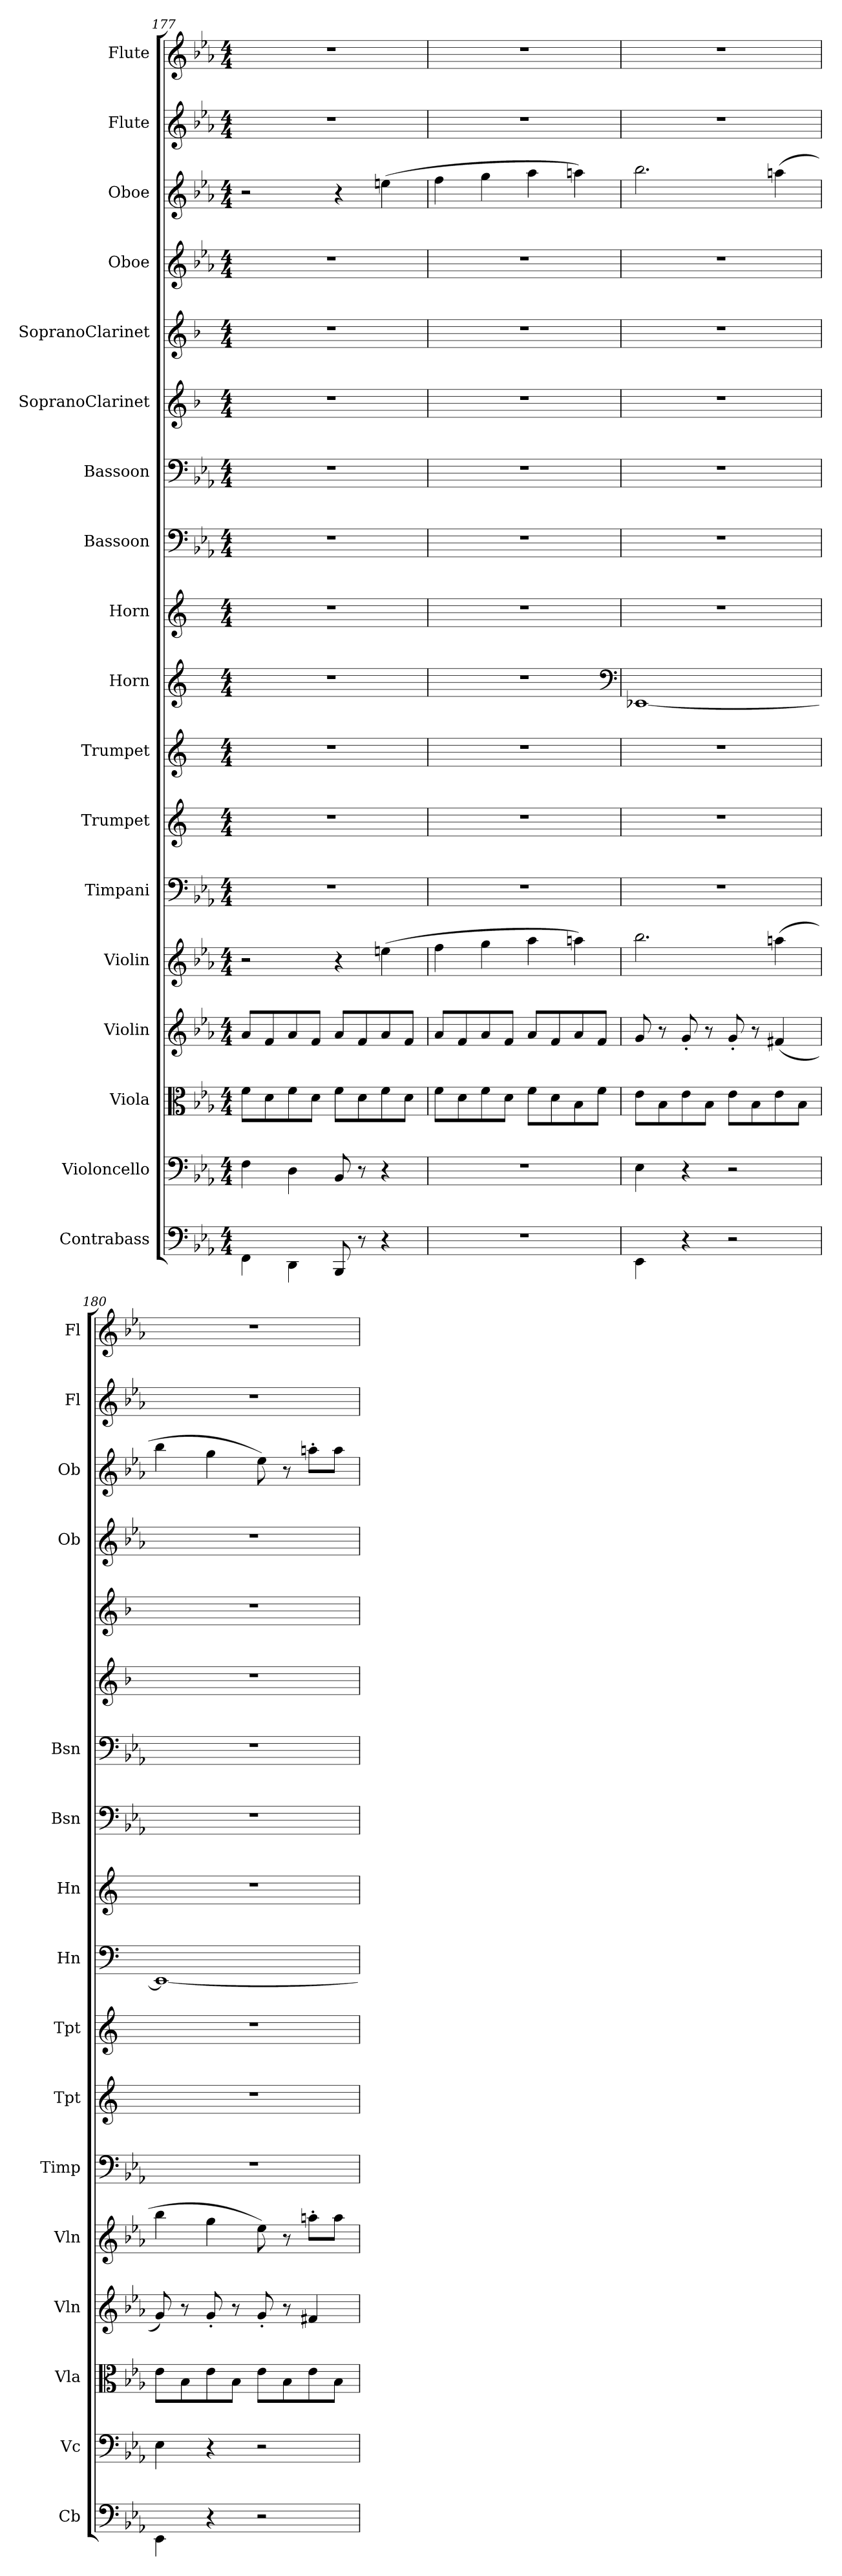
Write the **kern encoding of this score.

**kern	**kern	**kern	**kern	**kern	**kern	**kern	**kern	**kern	**kern	**kern	**kern	**kern	**kern	**kern	**kern	**kern	**kern
*part18	*part17	*part16	*part15	*part14	*part13	*part12	*part11	*part10	*part9	*part8	*part7	*part6	*part5	*part4	*part3	*part2	*part1
*staff18	*staff17	*staff16	*staff15	*staff14	*staff13	*staff12	*staff11	*staff10	*staff9	*staff8	*staff7	*staff6	*staff5	*staff4	*staff3	*staff2	*staff1
*I"Contrabass	*I"Violoncello	*I"Viola	*I"Violin	*I"Violin	*I"Timpani	*I"Trumpet	*I"Trumpet	*I"Horn	*I"Horn	*I"Bassoon	*I"Bassoon	*I"SopranoClarinet	*I"SopranoClarinet	*I"Oboe	*I"Oboe	*I"Flute	*I"Flute
*I'Cb	*I'Vc	*I'Vla	*I'Vln	*I'Vln	*I'Timp	*I'Tpt	*I'Tpt	*I'Hn	*I'Hn	*I'Bsn	*I'Bsn	*	*	*I'Ob	*I'Ob	*I'Fl	*I'Fl
*clefF4	*clefF4	*clefC3	*clefG2	*clefG2	*clefF4	*clefG2	*clefG2	*clefG2	*clefG2	*clefF4	*clefF4	*clefG2	*clefG2	*clefG2	*clefG2	*clefG2	*clefG2
*k[b-e-a-]	*k[b-e-a-]	*k[b-e-a-]	*k[b-e-a-]	*k[b-e-a-]	*k[b-e-a-]	*k[]	*k[]	*k[]	*k[]	*k[b-e-a-]	*k[b-e-a-]	*k[b-]	*k[b-]	*k[b-e-a-]	*k[b-e-a-]	*k[b-e-a-]	*k[b-e-a-]
*M4/4	*M4/4	*M4/4	*M4/4	*M4/4	*M4/4	*M4/4	*M4/4	*M4/4	*M4/4	*M4/4	*M4/4	*M4/4	*M4/4	*M4/4	*M4/4	*M4/4	*M4/4
=177	=177	=177	=177	=177	=177	=177	=177	=177	=177	=177	=177	=177	=177	=177	=177	=177	=177
4FF\	4F\	8f\L	8a-/L	2r	1r	1r	1r	1r	1r	1r	1r	1r	1r	1r	2r	1r	1r
.	.	8d\	8f/	.	.	.	.	.	.	.	.	.	.	.	.	.	.
4DD\	4D\	8f\	8a-/	.	.	.	.	.	.	.	.	.	.	.	.	.	.
.	.	8d\J	8f/J	.	.	.	.	.	.	.	.	.	.	.	.	.	.
8BBB-/	8BB-/	8f\L	8a-/L	4r	.	.	.	.	.	.	.	.	.	.	4r	.	.
8r	8r	8d\	8f/	.	.	.	.	.	.	.	.	.	.	.	.	.	.
4r	4r	8f\	8a-/	(4een\	.	.	.	.	.	.	.	.	.	.	(4een\	.	.
.	.	8d\J	8f/J	.	.	.	.	.	.	.	.	.	.	.	.	.	.
=178	=178	=178	=178	=178	=178	=178	=178	=178	=178	=178	=178	=178	=178	=178	=178	=178	=178
1r	1r	8f\L	8a-/L	4ff\	1r	1r	1r	1r	1r	1r	1r	1r	1r	1r	4ff\	1r	1r
.	.	8d\	8f/	.	.	.	.	.	.	.	.	.	.	.	.	.	.
.	.	8f\	8a-/	4gg\	.	.	.	.	.	.	.	.	.	.	4gg\	.	.
.	.	8d\J	8f/J	.	.	.	.	.	.	.	.	.	.	.	.	.	.
.	.	8f\L	8a-/L	4aa-\	.	.	.	.	.	.	.	.	.	.	4aa-\	.	.
.	.	8d\	8f/	.	.	.	.	.	.	.	.	.	.	.	.	.	.
.	.	8B-\	8a-/	4aan\)	.	.	.	.	.	.	.	.	.	.	4aan\)	.	.
.	.	8f\J	8f/J	.	.	.	.	.	.	.	.	.	.	.	.	.	.
*	*	*	*	*	*	*	*	*clefF4	*	*	*	*	*	*	*	*	*
=179	=179	=179	=179	=179	=179	=179	=179	=179	=179	=179	=179	=179	=179	=179	=179	=179	=179
4EE-"\	4E-"\	8e-\L	8g/	2.bb-\	1r	1r	1r	[1EE-X/	1r	1r	1r	1r	1r	1r	2.bb-\	1r	1r
.	.	8B-\	8r	.	.	.	.	.	.	.	.	.	.	.	.	.	.
4r	4r	8e-\	8g'/	.	.	.	.	.	.	.	.	.	.	.	.	.	.
.	.	8B-\J	8r	.	.	.	.	.	.	.	.	.	.	.	.	.	.
2r	2r	8e-\L	8g'/	.	.	.	.	.	.	.	.	.	.	.	.	.	.
.	.	8B-\	8r	.	.	.	.	.	.	.	.	.	.	.	.	.	.
.	.	8e-\	(4f#X/	(4aan\	.	.	.	.	.	.	.	.	.	.	(4aan\	.	.
.	.	8B-\J	.	.	.	.	.	.	.	.	.	.	.	.	.	.	.
=180	=180	=180	=180	=180	=180	=180	=180	=180	=180	=180	=180	=180	=180	=180	=180	=180	=180
4EE-"\	4E-"\	8e-\L	8g/)	4bb-\	1r	1r	1r	1EE-/_	1r	1r	1r	1r	1r	1r	4bb-\	1r	1r
.	.	8B-\	8r	.	.	.	.	.	.	.	.	.	.	.	.	.	.
4r	4r	8e-\	8g'/	4gg\	.	.	.	.	.	.	.	.	.	.	4gg\	.	.
.	.	8B-\J	8r	.	.	.	.	.	.	.	.	.	.	.	.	.	.
2r	2r	8e-\L	8g'/	8ee-\)	.	.	.	.	.	.	.	.	.	.	8ee-\)	.	.
.	.	8B-\	8r	8r	.	.	.	.	.	.	.	.	.	.	8r	.	.
.	.	8e-\	4f#X/	8aan'\L	.	.	.	.	.	.	.	.	.	.	8aan'\L	.	.
.	.	8B-\J	.	8aa\J	.	.	.	.	.	.	.	.	.	.	8aa\J	.	.
=	=	=	=	=	=	=	=	=	=	=	=	=	=	=	=	=	=
*-	*-	*-	*-	*-	*-	*-	*-	*-	*-	*-	*-	*-	*-	*-	*-	*-	*-
